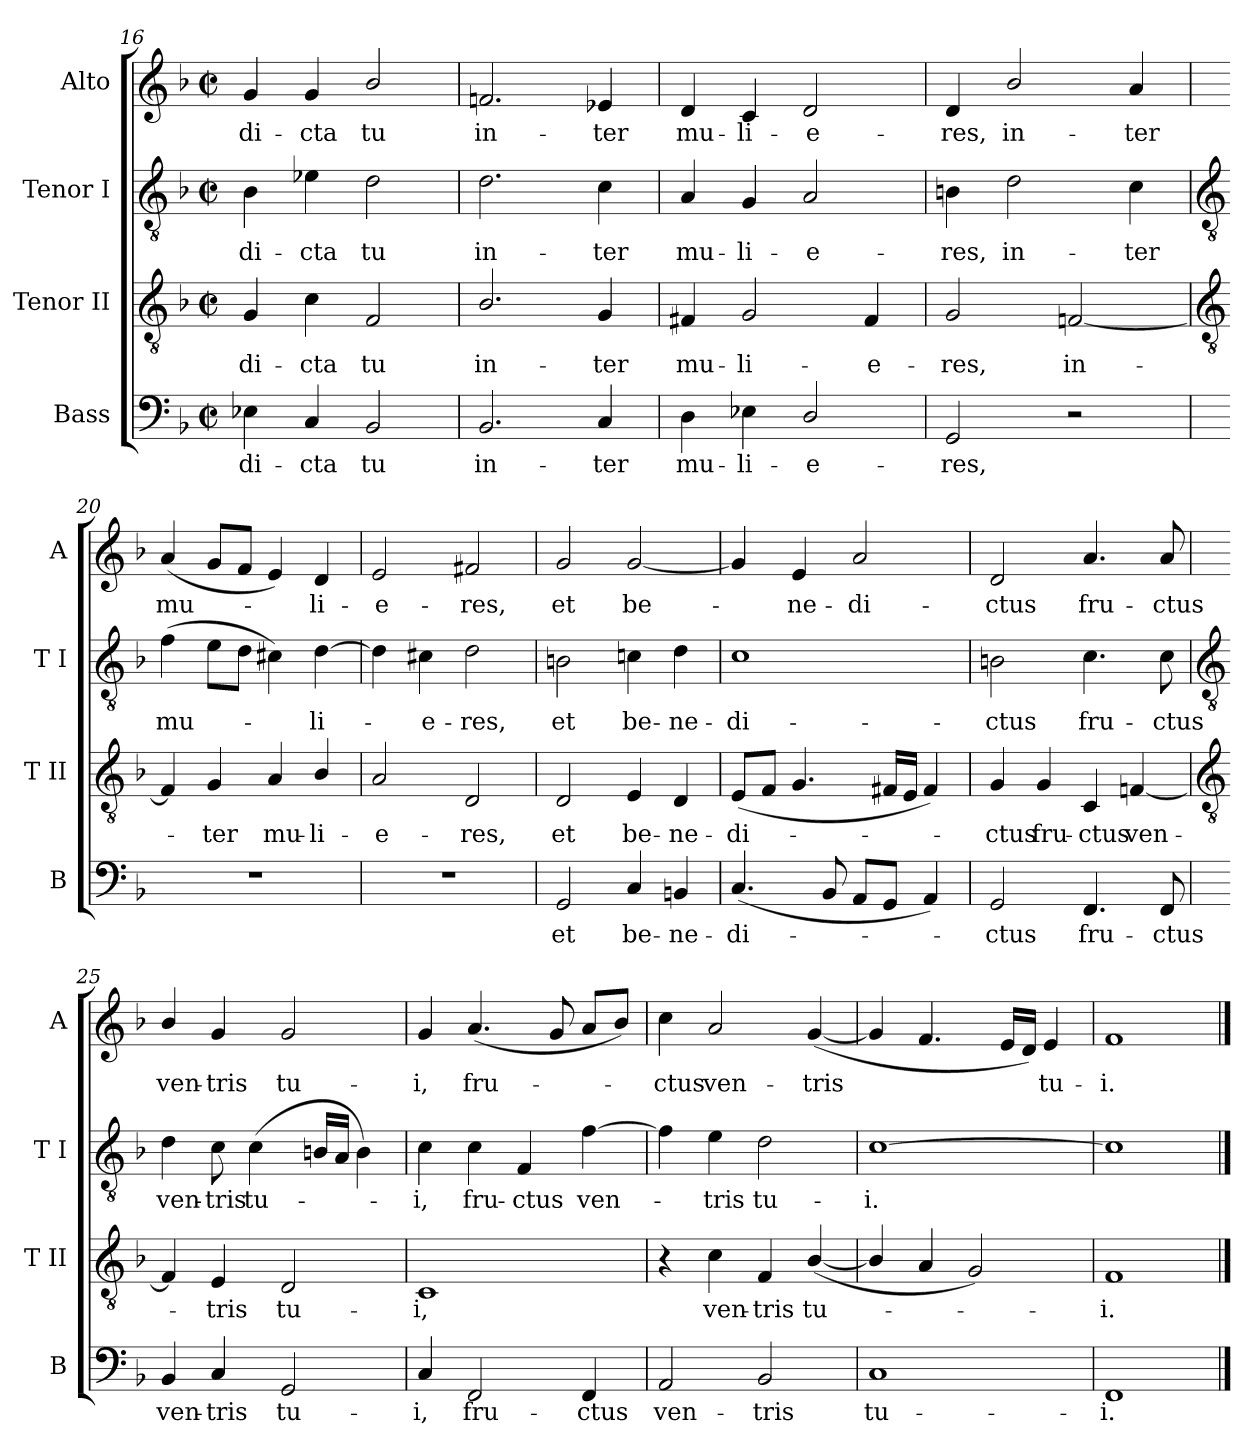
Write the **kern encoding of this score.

**kern	**text	**kern	**text	**kern	**text	**kern	**text
*part4	*part4	*part3	*part3	*part2	*part2	*part1	*part1
*staff4	*staff4	*staff3	*staff3	*staff2	*staff2	*staff1	*staff1
*I"Bass	*	*I"Tenor II	*	*I"Tenor I	*	*I"Alto	*
*I'B	*	*I'T II	*	*I'T I	*	*I'A	*
*clefF4	*	*clefGv2	*	*clefGv2	*	*clefG2	*
*k[b-]	*	*k[b-]	*	*k[b-]	*	*k[b-]	*
*F:	*	*F:	*	*F:	*	*F:	*
*M2/2	*	*M2/2	*	*M2/2	*	*M2/2	*
*met(c|)	*	*met(c|)	*	*met(c|)	*	*met(c|)	*
=16	=16	=16	=16	=16	=16	=16	=16
!	!LO:LY:b	!	!LO:LY:b	!	!LO:LY:b	!	!LO:LY:b
4E-X	-di-	4G	-di-	4B-	-di-	4g	-di-
!	!LO:LY:b	!	!LO:LY:b	!	!LO:LY:b	!	!LO:LY:b
4C	-cta	4c	-cta	4e-X	-cta	4g	-cta
!	!LO:LY:b	!	!LO:LY:b	!	!LO:LY:b	!	!LO:LY:b
2BB-	tu	2F	tu	2d	tu	2b-/	tu
=17	=17	=17	=17	=17	=17	=17	=17
!	!LO:LY:b	!	!LO:LY:b	!	!LO:LY:b	!	!LO:LY:b
2.BB-	in-	2.B-/	in-	2.d	in-	2.fn	in-
!	!LO:LY:b	!	!LO:LY:b	!	!LO:LY:b	!	!LO:LY:b
4C	-ter	4G	-ter	4c	-ter	4e-X	-ter
=18	=18	=18	=18	=18	=18	=18	=18
!	!LO:LY:b	!	!LO:LY:b	!	!LO:LY:b	!	!LO:LY:b
4D	mu-	4F#X	mu-	4A	mu-	4d	mu-
!	!LO:LY:b	!	!LO:LY:b	!	!LO:LY:b	!	!LO:LY:b
4E-X	-li-	2G	-li-	4G	-li-	4c	-li-
!	!LO:LY:b	!	!	!	!LO:LY:b	!	!LO:LY:b
2D/	-e-	.	.	2A	-e-	2d	-e-
!	!	!	!LO:LY:b	!	!	!	!
.	.	4F#	-e-	.	.	.	.
=19	=19	=19	=19	=19	=19	=19	=19
!	!LO:LY:b	!	!LO:LY:b	!	!LO:LY:b	!	!LO:LY:b
2GG	-res,	2G	-res,	4Bn	-res,	4d	-res,
!	!	!	!	!	!LO:LY:b	!	!LO:LY:b
.	.	.	.	2d	in-	2b-/	in-
!	!	!	!LO:LY:b	!	!	!	!
2r	.	[2Fn	in-	.	.	.	.
!	!	!	!	!	!LO:LY:b	!	!LO:LY:b
.	.	.	.	4c	-ter	4a	-ter
!!LO:LB:g=z
=20	=20	=20	=20	=20	=20	=20	=20
*	*	*clefGv2	*	*clefGv2	*	*	*
!	!	!	!	!	!LO:LY:b	!	!LO:LY:b
1r	.	4F]	.	(>4f	mu-	(<4a	mu-
!	!	!	!LO:LY:b	!	!	!	!
.	.	4G	ter	8eL	.	8gL	.
.	.	.	.	8dJ	.	8fJ	.
!	!	!	!LO:LY:b	!	!	!	!
.	.	4A	mu-	4c#X)	.	4e)	.
!	!	!	!LO:LY:b	!	!LO:LY:b	!	!LO:LY:b
.	.	4B-/	-li-	[4d	li-	4d	li-
=21	=21	=21	=21	=21	=21	=21	=21
!	!	!	!LO:LY:b	!	!	!	!LO:LY:b
1r	.	2A	-e-	4d]	.	2e	-e-
!	!	!	!	!	!LO:LY:b	!	!
.	.	.	.	4c#X	e-	.	.
!	!	!	!LO:LY:b	!	!LO:LY:b	!	!LO:LY:b
.	.	2D	-res,	2d	-res,	2f#X	-res,
=22	=22	=22	=22	=22	=22	=22	=22
!	!LO:LY:b	!	!LO:LY:b	!	!LO:LY:b	!	!LO:LY:b
2GG	et	2D	et	2Bn	et	2g	et
!	!LO:LY:b	!	!LO:LY:b	!	!LO:LY:b	!	!LO:LY:b
4C	be-	4E	be-	4cn	be-	[2g	be-
!	!LO:LY:b	!	!LO:LY:b	!	!LO:LY:b	!	!
4BBn	-ne-	4D	-ne-	4d	-ne-	.	.
=23	=23	=23	=23	=23	=23	=23	=23
!	!LO:LY:b	!	!LO:LY:b	!	!LO:LY:b	!	!
(<4.C	-di-	(<8EL	-di-	1c	-di-	4g]	.
.	.	8FJ	.	.	.	.	.
!	!	!	!	!	!	!	!LO:LY:b
.	.	4.G	.	.	.	4e	ne-
8BB-	.	.	.	.	.	.	.
!	!	!	!	!	!	!	!LO:LY:b
8AAL	.	.	.	.	.	2a	-di-
8GGJ	.	16F#XLL	.	.	.	.	.
.	.	16EJJ	.	.	.	.	.
4AA)	.	4F#)	.	.	.	.	.
=24	=24	=24	=24	=24	=24	=24	=24
!	!LO:LY:b	!	!LO:LY:b	!	!LO:LY:b	!	!LO:LY:b
2GG	ctus	4G	ctus	2Bn	-ctus	2d	-ctus
!	!	!	!LO:LY:b	!	!	!	!
.	.	4G	fru-	.	.	.	.
!	!LO:LY:b	!	!LO:LY:b	!	!LO:LY:b	!	!LO:LY:b
4.FF	fru-	4C	-ctus	4.c	fru-	4.a	fru-
!	!	!	!LO:LY:b	!	!	!	!
.	.	[4Fn	ven-	.	.	.	.
!	!LO:LY:b	!	!	!	!LO:LY:b	!	!LO:LY:b
8FF	-ctus	.	.	8c	-ctus	8a	-ctus
!!LO:LB:g=z
=25	=25	=25	=25	=25	=25	=25	=25
*	*	*clefGv2	*	*clefGv2	*	*	*
!	!LO:LY:b	!	!	!	!LO:LY:b	!	!LO:LY:b
4BB-	ven-	4F]	.	4d	ven-	4b-/	ven-
!	!LO:LY:b	!	!LO:LY:b	!	!LO:LY:b	!	!LO:LY:b
4C	-tris	4E	tris	8c	-tris	4g	-tris
!	!	!	!	!	!LO:LY:b	!	!
.	.	.	.	(>4c	tu-	.	.
!	!LO:LY:b	!	!LO:LY:b	!	!	!	!LO:LY:b
2GG	tu-	2D	tu-	.	.	2g	tu-
.	.	.	.	16BnLL	.	.	.
.	.	.	.	16AJJ	.	.	.
.	.	.	.	4B)	.	.	.
=26	=26	=26	=26	=26	=26	=26	=26
!	!LO:LY:b	!	!LO:LY:b	!	!LO:LY:b	!	!LO:LY:b
4C	-i,	1C	-i,	4c	i,	4g	-i,
!	!LO:LY:b	!	!	!	!LO:LY:b	!	!LO:LY:b
2FF	fru-	.	.	4c	fru-	(<4.a	fru-
!	!	!	!	!	!LO:LY:b	!	!
.	.	.	.	4F	-ctus	.	.
.	.	.	.	.	.	8g	.
!	!LO:LY:b	!	!	!	!LO:LY:b	!	!
4FF	-ctus	.	.	[4f	ven-	8aL	.
.	.	.	.	.	.	8b-J)	.
=27	=27	=27	=27	=27	=27	=27	=27
!	!LO:LY:b	!	!	!	!	!	!LO:LY:b
2AA	ven-	4r	.	4f]	.	4cc	ctus
!	!	!	!LO:LY:b	!	!LO:LY:b	!	!LO:LY:b
.	.	4c	ven-	4e	tris	2a	ven-
!	!LO:LY:b	!	!LO:LY:b	!	!LO:LY:b	!	!
2BB-	-tris	4F	-tris	2d	tu-	.	.
!	!	!	!LO:LY:b	!	!	!	!LO:LY:b
.	.	(<[4B-/	tu-	.	.	(<[4g	-tris
=28	=28	=28	=28	=28	=28	=28	=28
!	!LO:LY:b	!	!	!	!LO:LY:b	!	!
1C	tu-	4B-/]	.	[1c	-i.	4g]	.
.	.	4A	.	.	.	4.f	.
.	.	2G)	.	.	.	.	.
.	.	.	.	.	.	16eLL	.
.	.	.	.	.	.	16dJJ)	.
!	!	!	!	!	!	!	!LO:LY:b
.	.	.	.	.	.	4e	tu-
=29	=29	=29	=29	=29	=29	=29	=29
!	!LO:LY:b	!	!LO:LY:b	!	!	!	!LO:LY:b
1FF	-i.	1F	i.	1c]	.	1f	-i.
==	==	==	==	==	==	==	==
*-	*-	*-	*-	*-	*-	*-	*-
